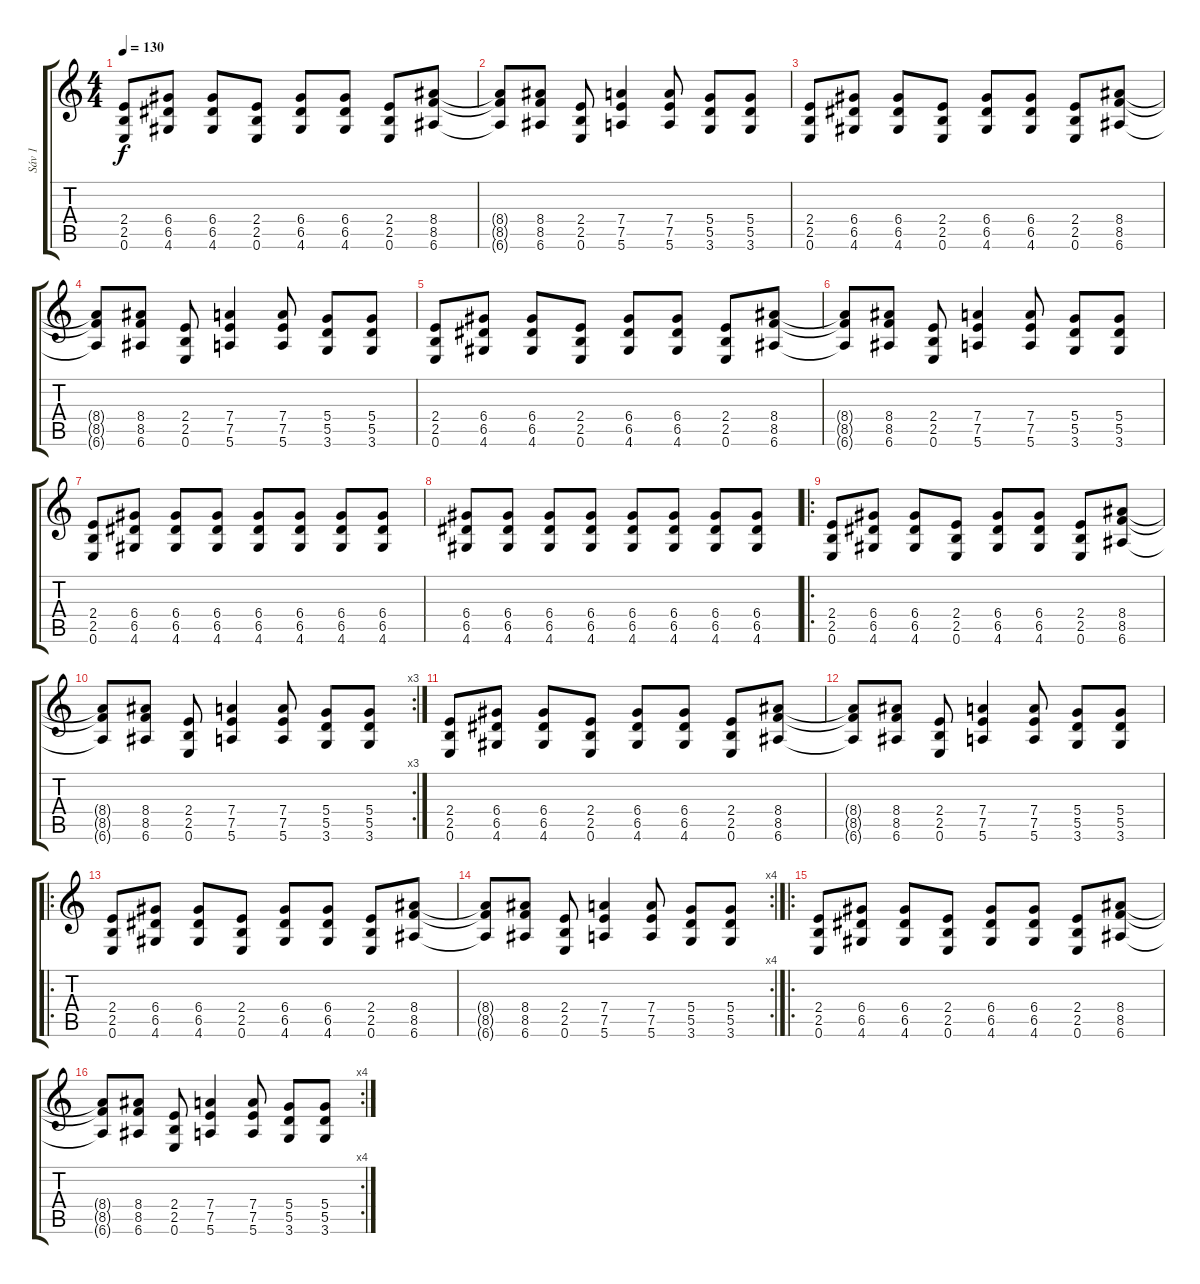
\track ("Sáv 1" "Sáv 1") {instrument distortionguitar}
\staff {score tabs}
\tuning (E4 B3 G3 D3 A2 E2) {hide}
\ts (4 4)
\tempo 130
\clef g2
\ks c
(2.4 2.5 0.6).8{dy f instrument distortionguitar} (6.4 6.5 4.6).8 (6.4 6.5 4.6).8 (2.4 2.5 0.6).8 (6.4 6.5 4.6).8 (6.4 6.5 4.6).8 (2.4 2.5 0.6).8 (8.4 8.5 6.6).8 |
(8.4{t} 8.5{t} 6.6{t}).8 (8.4 8.5 6.6).8 (2.4 2.5 0.6).8 (7.4 7.5 5.6).4 (7.4 7.5 5.6).8 (5.4 5.5 3.6).8 (5.4 5.5 3.6).8 |
(2.4 2.5 0.6).8 (6.4 6.5 4.6).8 (6.4 6.5 4.6).8 (2.4 2.5 0.6).8 (6.4 6.5 4.6).8 (6.4 6.5 4.6).8 (2.4 2.5 0.6).8 (8.4 8.5 6.6).8 |
(8.4{t} 8.5{t} 6.6{t}).8 (8.4 8.5 6.6).8 (2.4 2.5 0.6).8 (7.4 7.5 5.6).4 (7.4 7.5 5.6).8 (5.4 5.5 3.6).8 (5.4 5.5 3.6).8 |
(2.4 2.5 0.6).8 (6.4 6.5 4.6).8 (6.4 6.5 4.6).8 (2.4 2.5 0.6).8 (6.4 6.5 4.6).8 (6.4 6.5 4.6).8 (2.4 2.5 0.6).8 (8.4 8.5 6.6).8 |
(8.4{t} 8.5{t} 6.6{t}).8 (8.4 8.5 6.6).8 (2.4 2.5 0.6).8 (7.4 7.5 5.6).4 (7.4 7.5 5.6).8 (5.4 5.5 3.6).8 (5.4 5.5 3.6).8 |
(2.4 2.5 0.6).8 (6.4 6.5 4.6).8 (6.4 6.5 4.6).8 (6.4 6.5 4.6).8 (6.4 6.5 4.6).8 (6.4 6.5 4.6).8 (6.4 6.5 4.6).8 (6.4 6.5 4.6).8 |
(6.4 6.5 4.6).8 (6.4 6.5 4.6).8 (6.4 6.5 4.6).8 (6.4 6.5 4.6).8 (6.4 6.5 4.6).8 (6.4 6.5 4.6).8 (6.4 6.5 4.6).8 (6.4 6.5 4.6).8 |
\ro
(2.4 2.5 0.6).8 (6.4 6.5 4.6).8 (6.4 6.5 4.6).8 (2.4 2.5 0.6).8 (6.4 6.5 4.6).8 (6.4 6.5 4.6).8 (2.4 2.5 0.6).8 (8.4 8.5 6.6).8 |
\rc 3
(8.4{t} 8.5{t} 6.6{t}).8 (8.4 8.5 6.6).8 (2.4 2.5 0.6).8 (7.4 7.5 5.6).4 (7.4 7.5 5.6).8 (5.4 5.5 3.6).8 (5.4 5.5 3.6).8 |
(2.4 2.5 0.6).8 (6.4 6.5 4.6).8 (6.4 6.5 4.6).8 (2.4 2.5 0.6).8 (6.4 6.5 4.6).8 (6.4 6.5 4.6).8 (2.4 2.5 0.6).8 (8.4 8.5 6.6).8 |
(8.4{t} 8.5{t} 6.6{t}).8 (8.4 8.5 6.6).8 (2.4 2.5 0.6).8 (7.4 7.5 5.6).4 (7.4 7.5 5.6).8 (5.4 5.5 3.6).8 (5.4 5.5 3.6).8 |
\ro
(2.4 2.5 0.6).8 (6.4 6.5 4.6).8 (6.4 6.5 4.6).8 (2.4 2.5 0.6).8 (6.4 6.5 4.6).8 (6.4 6.5 4.6).8 (2.4 2.5 0.6).8 (8.4 8.5 6.6).8 |
\rc 4
(8.4{t} 8.5{t} 6.6{t}).8 (8.4 8.5 6.6).8 (2.4 2.5 0.6).8 (7.4 7.5 5.6).4 (7.4 7.5 5.6).8 (5.4 5.5 3.6).8 (5.4 5.5 3.6).8 |
\ro
(2.4 2.5 0.6).8 (6.4 6.5 4.6).8 (6.4 6.5 4.6).8 (2.4 2.5 0.6).8 (6.4 6.5 4.6).8 (6.4 6.5 4.6).8 (2.4 2.5 0.6).8 (8.4 8.5 6.6).8 |
\rc 4
(8.4{t} 8.5{t} 6.6{t}).8 (8.4 8.5 6.6).8 (2.4 2.5 0.6).8 (7.4 7.5 5.6).4 (7.4 7.5 5.6).8 (5.4 5.5 3.6).8 (5.4 5.5 3.6).8
